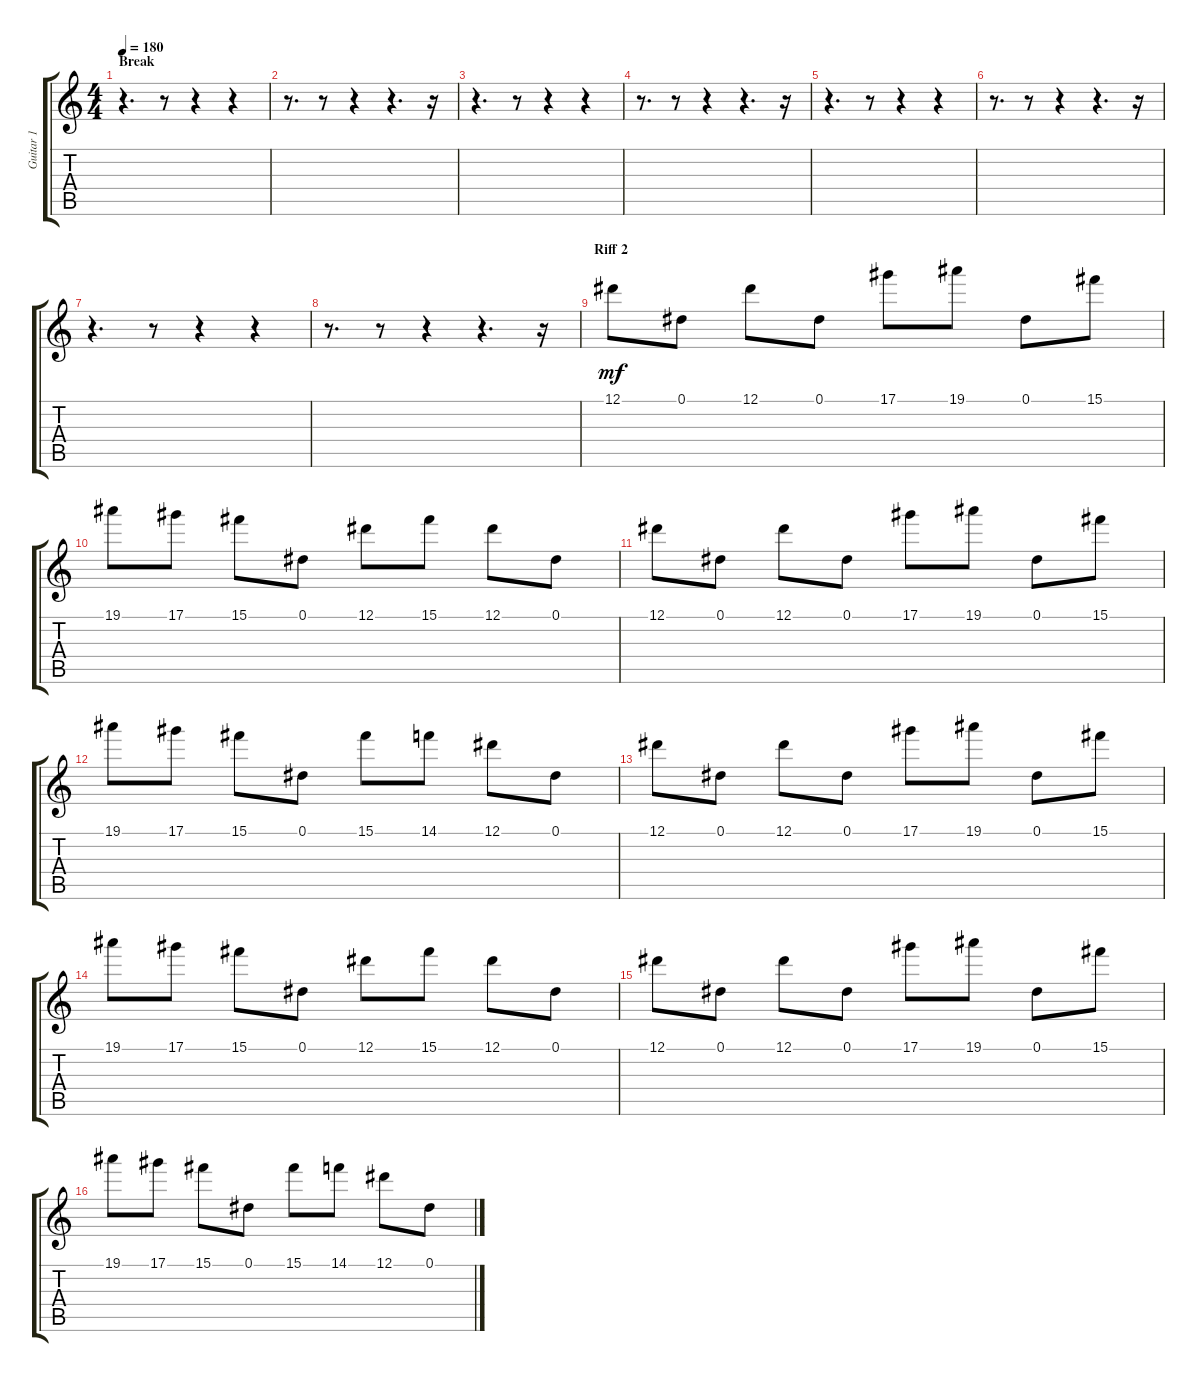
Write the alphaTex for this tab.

\track ("Guitar 1" "Guitar 1") {instrument distortionguitar}
\staff {score tabs}
\tuning (Eb4 Bb3 Gb3 Db3 Ab2 Eb2) {hide}
\ts (4 4)
\section ("" "Break")
\tempo 180
\clef g2
\ks c
r.4{d dy mf} r.8 r.4 r.4 |
r.8{d} r.8 r.4 r.4{d} r.16 |
r.4{d} r.8 r.4 r.4 |
r.8{d} r.8 r.4 r.4{d} r.16 |
r.4{d} r.8 r.4 r.4 |
r.8{d} r.8 r.4 r.4{d} r.16 |
r.4{d} r.8 r.4 r.4 |
r.8{d} r.8 r.4 r.4{d} r.16 |
\section ("" "Riff 2")
12.1.8 0.1.8 12.1.8 0.1.8 17.1.8 19.1.8 0.1.8 15.1.8 |
19.1.8 17.1.8 15.1.8 0.1.8 12.1.8 15.1.8 12.1.8 0.1.8 |
12.1.8 0.1.8 12.1.8 0.1.8 17.1.8 19.1.8 0.1.8 15.1.8 |
19.1.8 17.1.8 15.1.8 0.1.8 15.1.8 14.1.8 12.1.8 0.1.8 |
12.1.8 0.1.8 12.1.8 0.1.8 17.1.8 19.1.8 0.1.8 15.1.8 |
19.1.8 17.1.8 15.1.8 0.1.8 12.1.8 15.1.8 12.1.8 0.1.8 |
12.1.8 0.1.8 12.1.8 0.1.8 17.1.8 19.1.8 0.1.8 15.1.8 |
19.1.8 17.1.8 15.1.8 0.1.8 15.1.8 14.1.8 12.1.8 0.1.8
